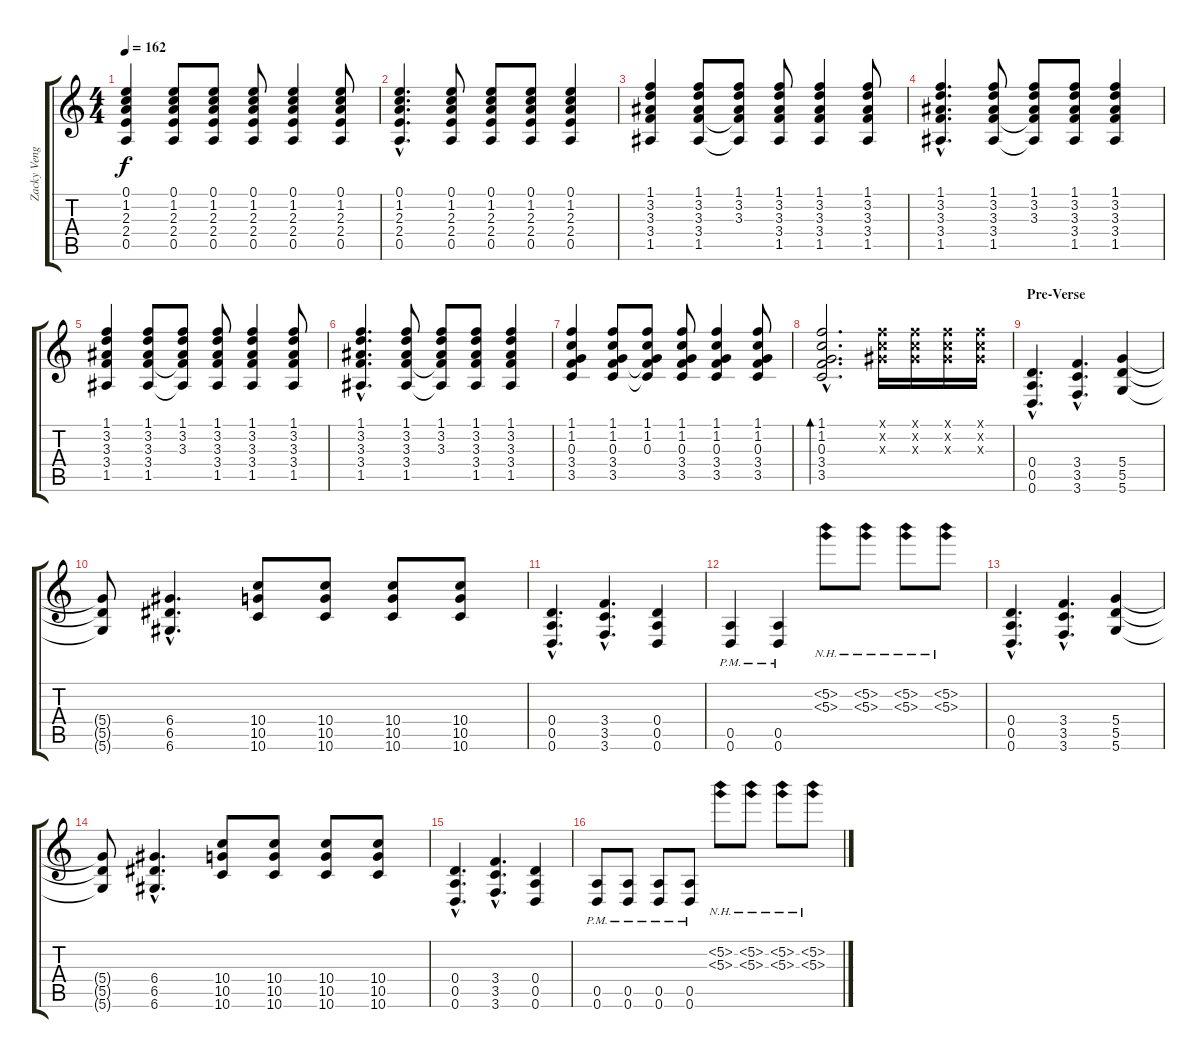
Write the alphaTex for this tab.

\track ("Zacky Vengeance" "Zacky Veng") {instrument distortionguitar}
\staff {score tabs}
\tuning (E4 B3 G3 D3 A2 D2) {hide}
\ts (4 4)
\tempo 162
\clef g2
\ks c
(0.1 1.2 2.3 2.4 0.5).4{dy f} (0.1 1.2 2.3 2.4 0.5).8 (0.1 1.2 2.3 2.4 0.5).8 (0.1 1.2 2.3 2.4 0.5).8 (0.1 1.2 2.3 2.4 0.5).4 (0.1 1.2 2.3 2.4 0.5).8 |
(0.1{hac} 1.2{hac} 2.3{hac} 2.4{hac} 0.5{hac}).4{d} (0.1 1.2 2.3 2.4 0.5).8 (0.1 1.2 2.3 2.4 0.5).8 (0.1 1.2 2.3 2.4 0.5).8 (0.1 1.2 2.3 2.4 0.5).4 |
(1.1 3.2 3.3 3.4 1.5).4 (1.1 3.2 3.3 3.4 1.5).8 (1.1 3.2 3.3 3.4{t} 1.5{t}).8 (1.1 3.2 3.3 3.4 1.5).8 (1.1 3.2 3.3 3.4 1.5).4 (1.1 3.2 3.3 3.4 1.5).8 |
(1.1{hac} 3.2{hac} 3.3{hac} 3.4{hac} 1.5{hac}).4{d} (1.1 3.2 3.3 3.4 1.5).8 (1.1 3.2 3.3 3.4{t} 1.5{t}).8 (1.1 3.2 3.3 3.4 1.5).8 (1.1 3.2 3.3 3.4 1.5).4 |
(1.1 3.2 3.3 3.4 1.5).4 (1.1 3.2 3.3 3.4 1.5).8 (1.1 3.2 3.3 3.4{t} 1.5{t}).8 (1.1 3.2 3.3 3.4 1.5).8 (1.1 3.2 3.3 3.4 1.5).4 (1.1 3.2 3.3 3.4 1.5).8 |
(1.1{hac} 3.2{hac} 3.3{hac} 3.4{hac} 1.5{hac}).4{d} (1.1 3.2 3.3 3.4 1.5).8 (1.1 3.2 3.3 3.4{t} 1.5{t}).8 (1.1 3.2 3.3 3.4 1.5).8 (1.1 3.2 3.3 3.4 1.5).4 |
(1.1 1.2 0.3 3.4 3.5).4 (1.1 1.2 0.3 3.4 3.5).8 (1.1 1.2 0.3 3.4{t} 3.5{t}).8 (1.1 1.2 0.3 3.4 3.5).8 (1.1 1.2 0.3 3.4 3.5).4 (1.1 1.2 0.3 3.4 3.5).8 |
(1.1{hac} 1.2{hac} 0.3{hac} 3.4{hac} 3.5{hac}).2{d bd 30} (1.1{x} 1.2{x} 1.3{x}).16 (1.1{x} 1.2{x} 1.3{x}).16 (1.1{x} 1.2{x} 1.3{x}).16 (1.1{x} 1.2{x} 1.3{x}).16 |
\section ("" "Pre-Verse")
(0.4{hac} 0.5{hac} 0.6{hac}).4{d instrument distortionguitar} (3.4{hac} 3.5{hac} 3.6{hac}).4{d} (5.4 5.5 5.6).4 |
(5.4{t} 5.5{t} 5.6{t}).8 (6.4{hac} 6.5{hac} 6.6{hac}).4{d} (10.4 10.5 10.6).8 (10.4 10.5 10.6).8 (10.4 10.5 10.6).8 (10.4 10.5 10.6).8 |
(0.4{hac} 0.5{hac} 0.6{hac}).4{d} (3.4{hac} 3.5{hac} 3.6{hac}).4{d} (0.4 0.5 0.6).4 |
(0.5{pm} 0.6{pm}).4 (0.5{pm} 0.6{pm}).4 (5.2{nh} 5.3{nh}).8 (5.2{nh} 5.3{nh}).8 (5.2{nh} 5.3{nh}).8 (5.2{nh} 5.3{nh}).8 |
(0.4{hac} 0.5{hac} 0.6{hac}).4{d} (3.4{hac} 3.5{hac} 3.6{hac}).4{d} (5.4 5.5 5.6).4 |
(5.4{t} 5.5{t} 5.6{t}).8 (6.4{hac} 6.5{hac} 6.6{hac}).4{d} (10.4 10.5 10.6).8 (10.4 10.5 10.6).8 (10.4 10.5 10.6).8 (10.4 10.5 10.6).8 |
(0.4{hac} 0.5{hac} 0.6{hac}).4{d} (3.4{hac} 3.5{hac} 3.6{hac}).4{d} (0.4 0.5 0.6).4 |
(0.5{pm} 0.6{pm}).8 (0.5{pm} 0.6{pm}).8 (0.5{pm} 0.6{pm}).8 (0.5{pm} 0.6{pm}).8 (5.2{nh} 5.3{nh}).8 (5.2{nh} 5.3{nh}).8 (5.2{nh} 5.3{nh}).8 (5.2{nh} 5.3{nh}).8
